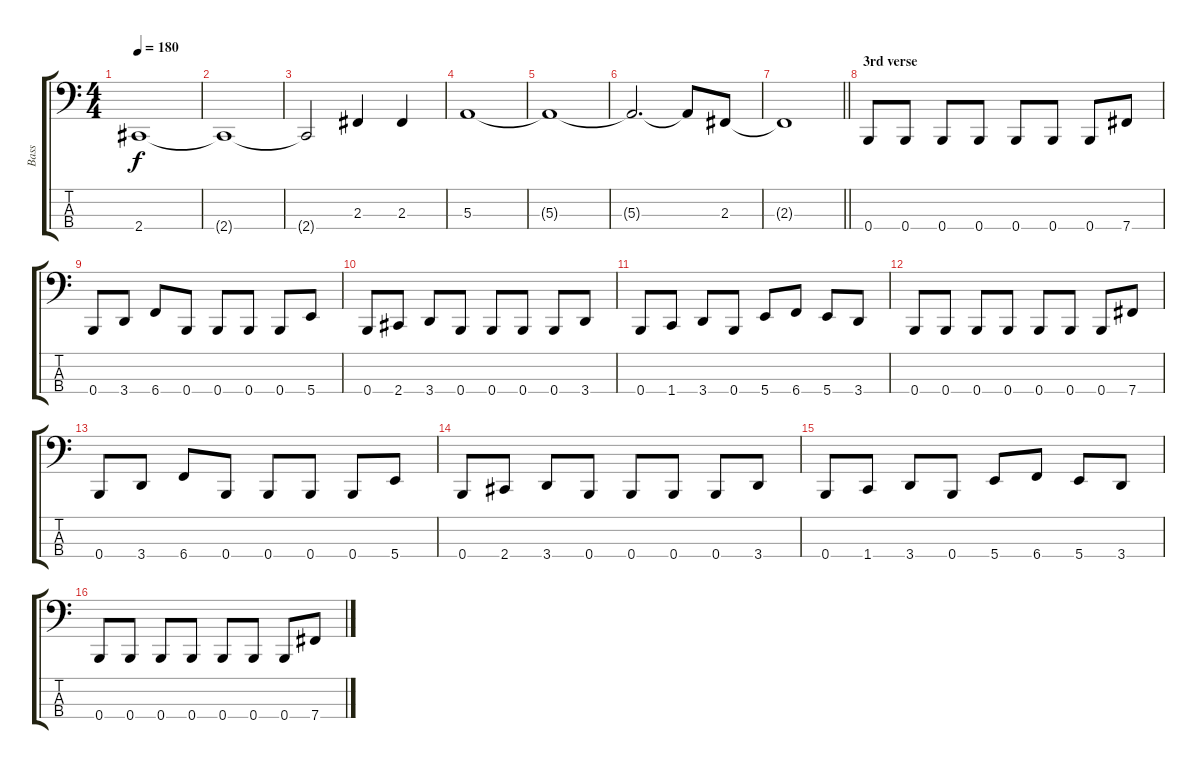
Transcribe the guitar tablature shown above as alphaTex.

\track ("Bass" "Bass") {instrument electricbassfinger}
\staff {score tabs}
\tuning (D2 A1 E1 B0) {hide}
\ts (4 4)
\tempo 180
\clef f4
\ks c
2.4{t}.1{dy f} |
2.4{t}.1 |
2.4{t}.2 2.3.4 2.3.4 |
5.3.1 |
5.3{t}.1 |
5.3{t}.2{d} 5.3{t}.8 2.3.8 |
\barLineRight lightlight
2.3{t}.1 |
\section ("" "3rd verse")
0.4.8 0.4.8 0.4.8 0.4.8 0.4.8 0.4.8 0.4.8 7.4.8 |
0.4.8 3.4.8 6.4.8 0.4.8 0.4.8 0.4.8 0.4.8 5.4.8 |
0.4.8 2.4.8 3.4.8 0.4.8 0.4.8 0.4.8 0.4.8 3.4.8 |
0.4.8 1.4.8 3.4.8 0.4.8 5.4.8 6.4.8 5.4.8 3.4.8 |
0.4.8 0.4.8 0.4.8 0.4.8 0.4.8 0.4.8 0.4.8 7.4.8 |
0.4.8 3.4.8 6.4.8 0.4.8 0.4.8 0.4.8 0.4.8 5.4.8 |
0.4.8 2.4.8 3.4.8 0.4.8 0.4.8 0.4.8 0.4.8 3.4.8 |
0.4.8 1.4.8 3.4.8 0.4.8 5.4.8 6.4.8 5.4.8 3.4.8 |
0.4.8 0.4.8 0.4.8 0.4.8 0.4.8 0.4.8 0.4.8 7.4.8
